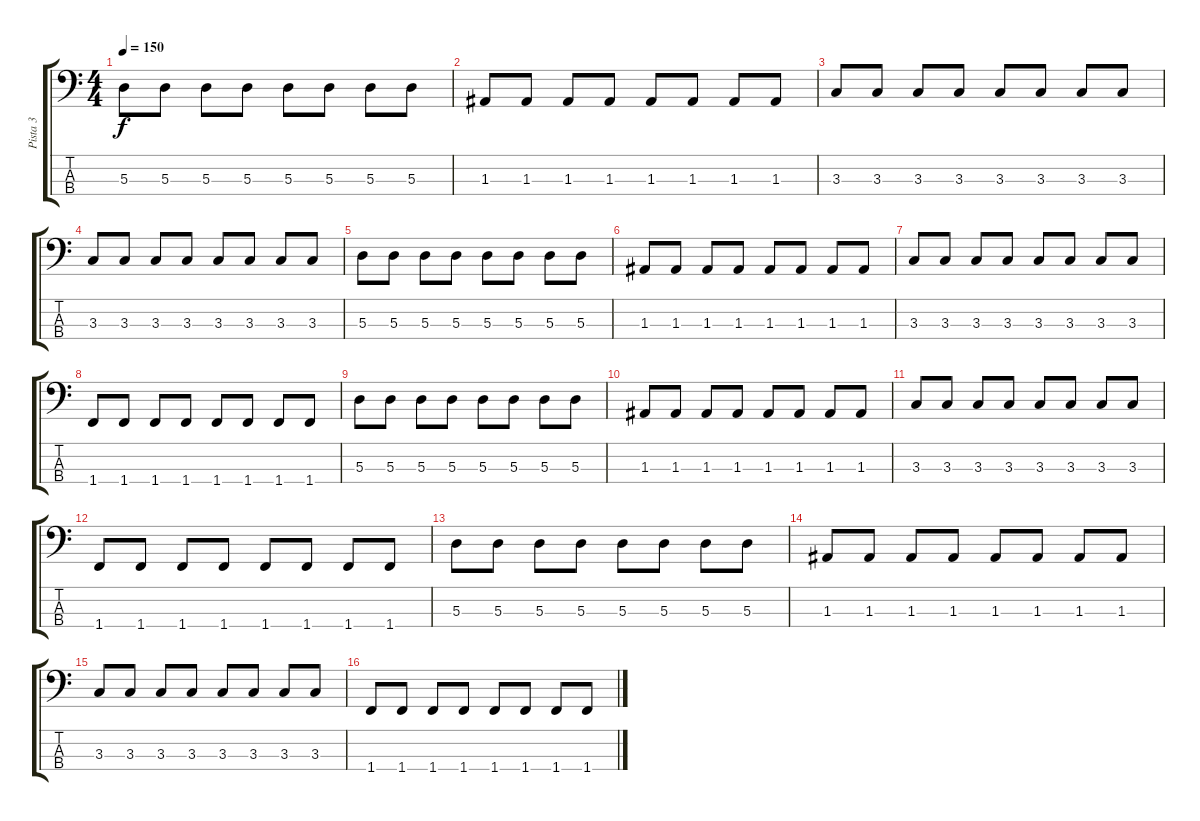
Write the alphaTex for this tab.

\track ("Pista 3" "Pista 3") {instrument electricbasspick}
\staff {score tabs}
\tuning (G2 D2 A1 E1) {hide}
\ts (4 4)
\tempo 150
\clef f4
\ks c
5.3.8{dy f} 5.3.8 5.3.8 5.3.8 5.3.8 5.3.8 5.3.8 5.3.8 |
1.3.8 1.3.8 1.3.8 1.3.8 1.3.8 1.3.8 1.3.8 1.3.8 |
3.3.8 3.3.8 3.3.8 3.3.8 3.3.8 3.3.8 3.3.8 3.3.8 |
3.3.8 3.3.8 3.3.8 3.3.8 3.3.8 3.3.8 3.3.8 3.3.8 |
5.3.8 5.3.8 5.3.8 5.3.8 5.3.8 5.3.8 5.3.8 5.3.8 |
1.3.8 1.3.8 1.3.8 1.3.8 1.3.8 1.3.8 1.3.8 1.3.8 |
3.3.8 3.3.8 3.3.8 3.3.8 3.3.8 3.3.8 3.3.8 3.3.8 |
1.4.8 1.4.8 1.4.8 1.4.8 1.4.8 1.4.8 1.4.8 1.4.8 |
5.3.8 5.3.8 5.3.8 5.3.8 5.3.8 5.3.8 5.3.8 5.3.8 |
1.3.8 1.3.8 1.3.8 1.3.8 1.3.8 1.3.8 1.3.8 1.3.8 |
3.3.8 3.3.8 3.3.8 3.3.8 3.3.8 3.3.8 3.3.8 3.3.8 |
1.4.8 1.4.8 1.4.8 1.4.8 1.4.8 1.4.8 1.4.8 1.4.8 |
5.3.8 5.3.8 5.3.8 5.3.8 5.3.8 5.3.8 5.3.8 5.3.8 |
1.3.8 1.3.8 1.3.8 1.3.8 1.3.8 1.3.8 1.3.8 1.3.8 |
3.3.8 3.3.8 3.3.8 3.3.8 3.3.8 3.3.8 3.3.8 3.3.8 |
1.4.8 1.4.8 1.4.8 1.4.8 1.4.8 1.4.8 1.4.8 1.4.8
